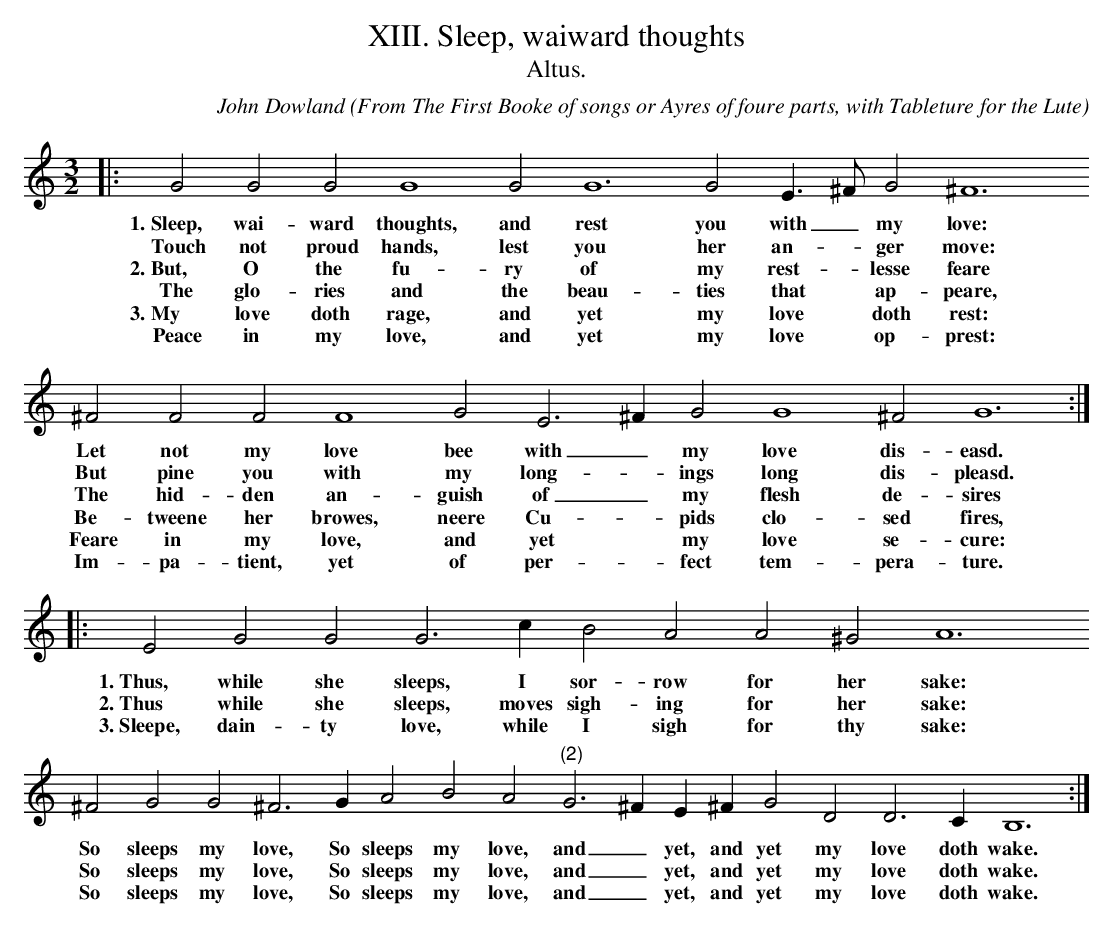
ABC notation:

X:1
T:XIII. Sleep, waiward thoughts
T:Altus.
C: John Dowland
O: From The First Booke of songs or Ayres of foure parts, with Tableture for the Lute
L:1/4
M:3/2
K:G mix
|: G2 G2 G2 G4 G2 G6 G2 E > ^F G2 ^F6
w: 1.~Sleep, wai- ward thoughts, and rest you with _ my love:
w: Touch not proud hands, lest you her an- * ger move:
w: 2.~But, O the fu- ry of my rest- * lesse feare
w: The glo- ries and the beau- ties that * ap- peare,
w: 3.~My love doth rage, and yet my love * doth rest:
w: Peace in my love, and yet my love * op- prest:
^F2 F2 F2 F4 G2 E3 ^F G2 G4 ^F2 G6 ::
w: Let not my love bee with _ my love dis- easd.
w: But pine you with my long- * ings long dis- pleasd.
w: The hid- den an- guish of _ my flesh de- sires
w: Be- tweene her browes, neere Cu- * pids clo- sed fires,
w: Feare in my love, and yet * my love se- cure:
w: Im- pa- tient, yet of per- * fect tem- pera- ture.
E2 G2 G2 G3 c B2 A2 A2 ^G2 A6
w: 1.~Thus, while she sleeps, I sor- row for her sake:
w: 2.~Thus while she sleeps, moves sigh- ing for her sake:
w: 3.~Sleepe, dain- ty love, while I sigh for thy sake:
^F2 G2 G2 ^F3 G A2 B2 A2 "(2)"G3 ^F E ^F G2 D2 D3 C B,6 :|
w: So sleeps my love, So sleeps my love, and _ yet, and yet my love doth wake.
w: So sleeps my love, So sleeps my love,  and _ yet, and yet my love doth wake.
w: So sleeps my love, So sleeps my love,  and _ yet, and yet my love doth wake.
